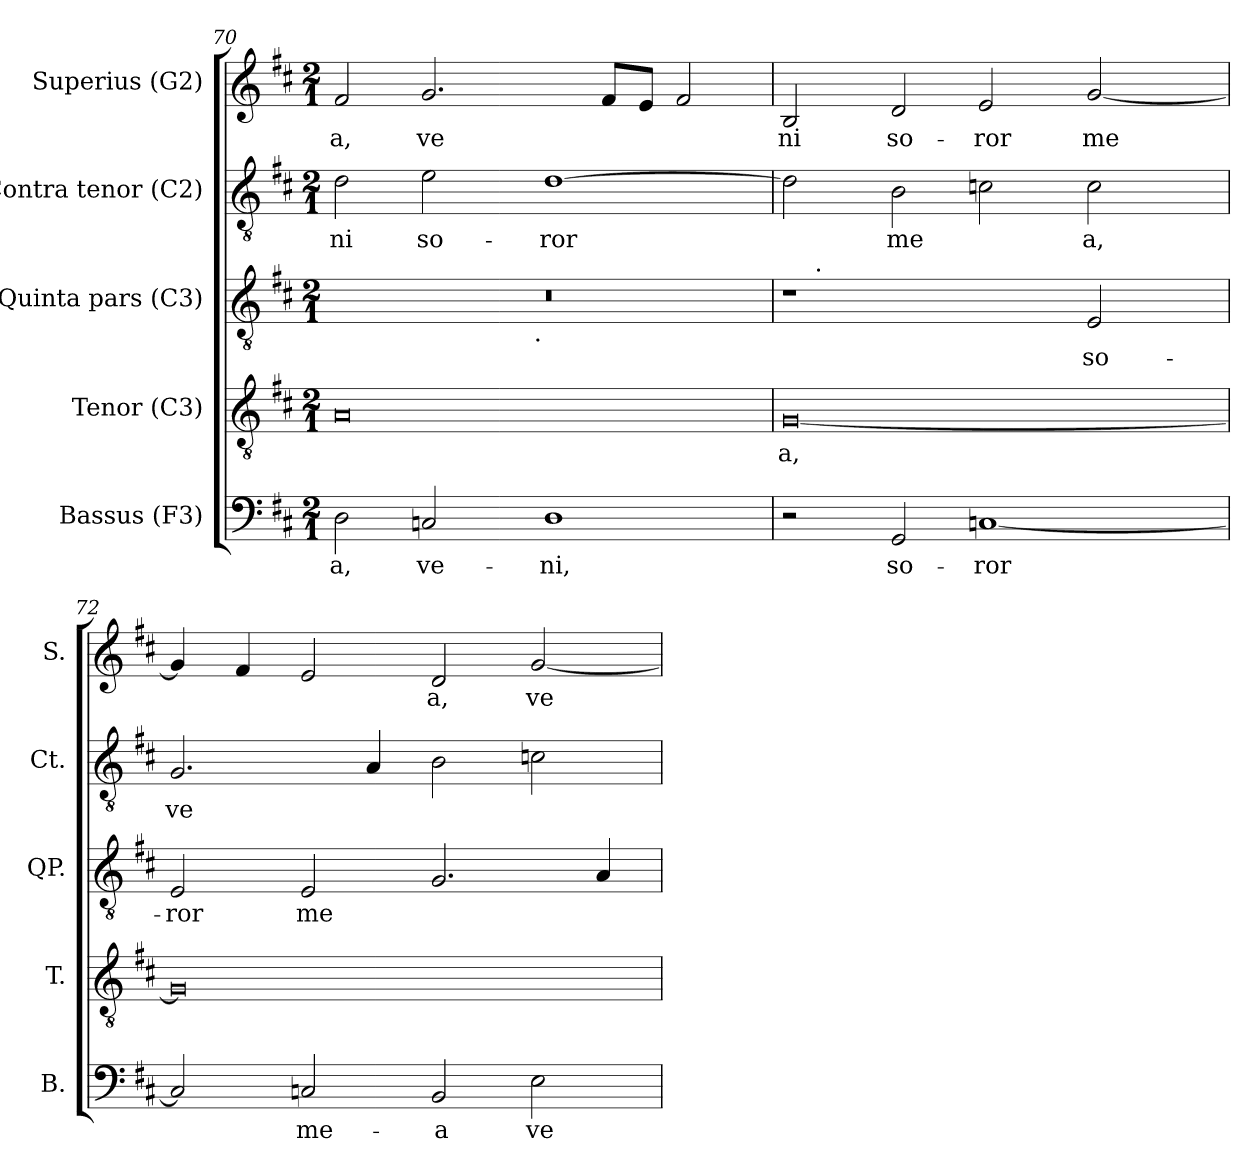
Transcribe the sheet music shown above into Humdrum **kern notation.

**kern	**text	**kern	**text	**kern	**text	**kern	**text	**kern	**text
*part5	*part5	*part4	*part4	*part3	*part3	*part2	*part2	*part1	*part1
*staff5	*staff5	*staff4	*staff4	*staff3	*staff3	*staff2	*staff2	*staff1	*staff1
*I"Bassus (F3)	*	*I"Tenor (C3)	*	*I"Quinta pars (C3)	*	*I"Contra tenor (C2)	*	*I"Superius (G2)	*
*I'B.	*	*I'T.	*	*I'QP.	*	*I'Ct.	*	*I'S.	*
*clefF4	*	*clefGv2	*	*clefGv2	*	*clefGv2	*	*clefG2	*
*k[f#c#]	*	*k[f#c#]	*	*k[f#c#]	*	*k[f#c#]	*	*k[f#c#]	*
*D:	*	*D:	*	*D:	*	*D:	*	*D:	*
*M2/1	*	*M2/1	*	*M2/1	*	*M2/1	*	*M2/1	*
=70	=70	=70	=70	=70	=70	=70	=70	=70	=70
!	!LO:LY:b:rj	!	!LO:LY:b	!	!	!	!LO:LY:b:cj	!	!LO:LY:b:cj
*	*	*	*	*^	*	*	*	*	*
2D\	-a,	0A	--	0r	2ryy	.	2d\	-ni	2f#/	-a,
!	!LO:LY:b:rj	!	!	!	!	!	!	!LO:LY:b:cj	!	!LO:LY:b:cj
2C/	ve-	.	.	.	4ryy	.	2e\	so-	2.g/	ve-
.	.	.	.	.	8...ryy	.	.	.	.	.
!	!	!	!	!	!LO:TX:b:t=.	!	!	!	!	!
.	.	.	.	.	1ryy	.	.	.	.	.
!	!LO:LY:b:rj	!	!	!	!	!	!	!LO:LY:b:cj	!	!
1D	-ni,	.	.	.	.	.	[>1d	-ror	.	.
!	!	!	!	!	!	!	!	!	!	!LO:LY:b:cj
.	.	.	.	.	.	.	.	.	8f#/L	--
!	!	!	!	!	!	!	!	!	!	!LO:LY:b:cj
.	.	.	.	.	.	.	.	.	8e/J	--
!	!	!	!	!	!	!	!	!	!	!LO:LY:b:cj
.	.	.	.	.	.	.	.	.	2f#/	--
.	.	.	.	.	64ryy	.	.	.	.	.
=71	=71	=71	=71	=71	=71	=71	=71	=71	=71	=71
!	!	!	!LO:LY:b	!	!	!	!	!LO:LY:b:cj	!	!LO:LY:b:cj
2r	.	[<0G	-a,	1r	16.ryy	.	2d\]	.	2B/	-ni
!	!	!	!	!	!LO:TX:a:t=.	!	!	!	!	!
.	.	.	.	.	1ryy	.	.	.	.	.
!	!LO:LY:b:rj	!	!	!	!	!	!	!LO:LY:b:cj	!	!LO:LY:b:cj
2GG/	so-	.	.	.	.	.	2B\	me-	2d/	so-
!	!LO:LY:b:rj	!	!	!	!	!	!	!LO:LY:b:cj	!	!LO:LY:b:cj
[<1Cn	-ror	.	.	2ryy	.	.	2cn\	--	2e/	-ror
.	.	.	.	.	2ryy	.	.	.	.	.
!	!	!	!	!	!	!LO:LY:b	!	!LO:LY:b:cj	!	!LO:LY:b:cj
.	.	.	.	2E/	.	so-	2c\	-a,	[<2g/	me-
.	.	.	.	.	4ryy	.	.	.	.	.
.	.	.	.	.	8ryy	.	.	.	.	.
.	.	.	.	.	32ryy	.	.	.	.	.
=72	=72	=72	=72	=72	=72	=72	=72	=72	=72	=72
!	!LO:LY:b:rj	!	!LO:LY:b	!	!	!LO:LY:b	!	!LO:LY:b:cj	!	!LO:LY:b:cj
*	*	*	*	*v	*v	*	*	*	*	*
2C/]	.	0G]	.	2E/	-ror	2.G/	ve-	4g/]	--
!	!	!	!	!	!	!	!	!	!LO:LY:b:cj
.	.	.	.	.	.	.	.	4f#/	--
!	!LO:LY:b:rj	!	!	!	!LO:LY:b	!	!	!	!LO:LY:b:cj
2Cn/	me-	.	.	2E/	me-	.	.	2e/	--
!	!	!	!	!	!	!	!LO:LY:b:cj	!	!
.	.	.	.	.	.	4A/	--	.	.
!	!LO:LY:b:rj	!	!	!	!LO:LY:b	!	!LO:LY:b:cj	!	!LO:LY:b:cj
2BB/	-a	.	.	2.G/	--	2B\	--	2d/	-a,
!	!LO:LY:b:rj	!	!	!	!	!	!LO:LY:b:cj	!	!LO:LY:b:cj
2E\	ve-	.	.	.	.	2c\	--	[>2g/	ve-
!	!	!	!	!	!LO:LY:b	!	!	!	!
.	.	.	.	4A/	--	.	.	.	.
=	=	=	=	=	=	=	=	=	=
*-	*-	*-	*-	*-	*-	*-	*-	*-	*-
